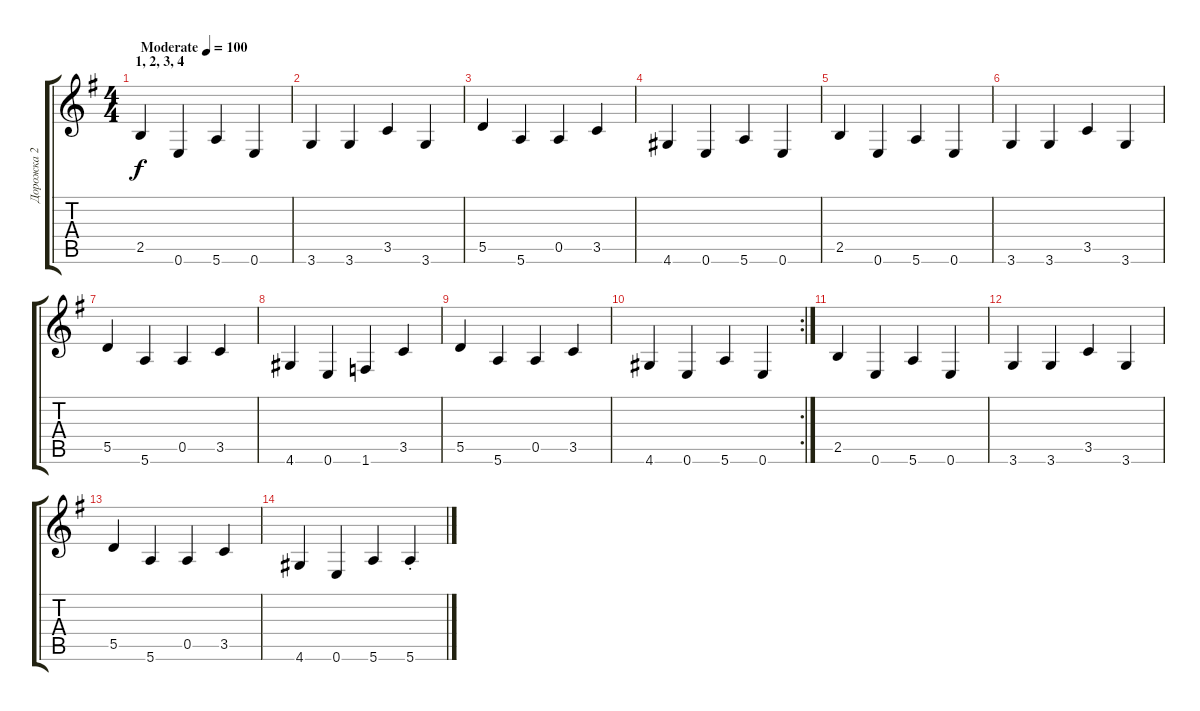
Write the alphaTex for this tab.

\track ("Дорожка 2" "Дорожка 2") {instrument electricbassfinger}
\staff {score tabs}
\tuning (E4 B3 G3 D3 A2 E2) {hide}
\ts (4 4)
\section ("" "1, 2, 3, 4")
\tempo (100 "Moderate")
\clef g2
\ks eminor
2.5.4{dy f instrument electricbassfinger} 0.6.4 5.6.4 0.6.4 |
3.6.4 3.6.4 3.5.4 3.6.4 |
5.5.4 5.6.4 0.5.4 3.5.4 |
4.6.4 0.6.4 5.6.4 0.6.4 |
2.5.4 0.6.4 5.6.4 0.6.4 |
3.6.4 3.6.4 3.5.4 3.6.4 |
5.5.4 5.6.4 0.5.4 3.5.4 |
4.6.4 0.6.4 1.6.4 3.5.4 |
5.5.4 5.6.4 0.5.4 3.5.4 |
\rc 2
4.6.4 0.6.4 5.6.4 0.6.4 |
2.5.4 0.6.4 5.6.4 0.6.4 |
3.6.4 3.6.4 3.5.4 3.6.4 |
5.5.4 5.6.4 0.5.4 3.5.4 |
4.6.4 0.6.4 5.6.4 5.6{st}.4
